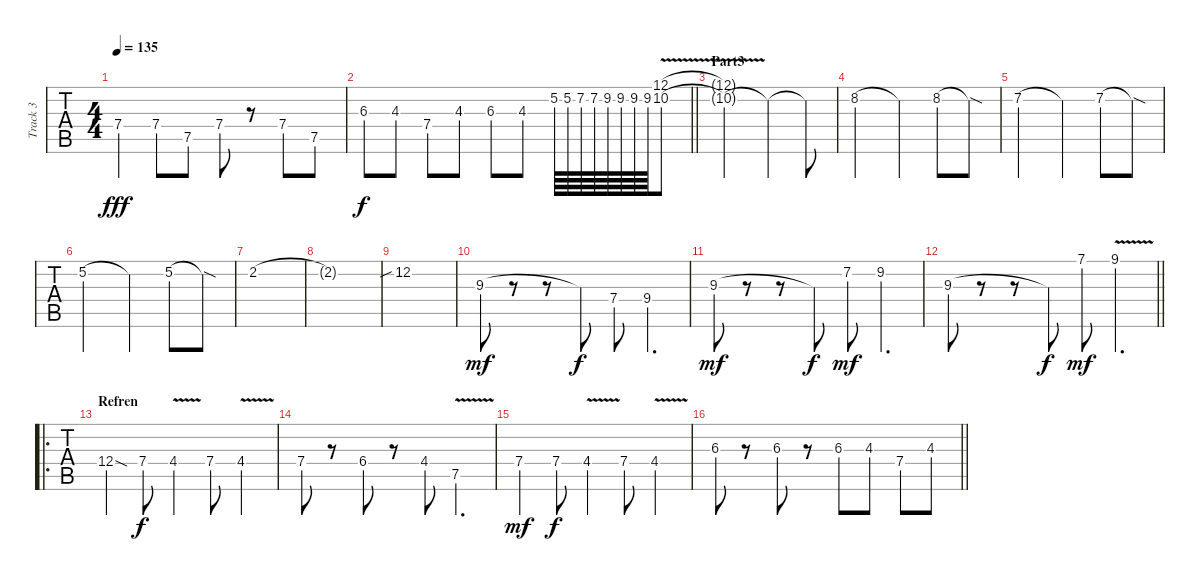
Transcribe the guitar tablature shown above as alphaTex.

\track ("Track 3" "Track 3") {instrument distortionguitar}
\staff {tabs}
\tuning (E4 B3 G3 D3 A2 E2) {hide}
\ts (4 4)
\tempo 135
\clef g2
\ks c
7.4.4{dy fff volume 13} 7.4.8 7.5.8 7.4.8 r.8 7.4.8 7.5.8 |
\barLineRight lightlight
6.3.8{dy f volume 11} 4.3.8 7.4.8 4.3.8 6.3.8 4.3.8 5.2.64 5.2.64 7.2.64 7.2.64 9.2.64 9.2.64 9.2.64 9.2.64 (12.1 10.2{v}).8 |
\section ("" "Part3")
(12.1{t} 10.2{t}).2 10.2{t}.4 10.2{t}.8 |
8.2.2 8.2{t}.4 8.2.8 8.2{sod t}.8 |
7.2.2 7.2{t}.4 7.2.8 7.2{sod t}.8 |
5.2.2 5.2{t}.4 5.2.8 5.2{sod t}.8 |
2.2.1 |
2.2{t}.1 |
12.2{sib}.1 |
9.3.8{dy mf} r.8 r.8 9.3{t}.8{dy f} 7.4.8 9.4.4{d} |
9.3.8{dy mf} r.8 r.8 9.3{t}.8{dy f} 7.2.8{dy mf} 9.2.4{d} |
\barLineRight lightlight
9.3.8 r.8 r.8 9.3{t}.8{dy f} 7.1.8{dy mf} 9.1{v}.4{d} |
\ro
\section ("" "Refren")
12.4{sod}.4 7.4.8{dy f} 4.4{v}.4 7.4.8 4.4{v}.4 |
7.4.8 r.8 6.4.8 r.8 4.4.8 7.5{v}.4{d} |
7.4.4{dy mf} 7.4.8{dy f} 4.4{v}.4 7.4.8 4.4{v}.4 |
\barLineRight lightlight
6.3.8 r.8 6.3.8 r.8 6.3.8 4.3.8 7.4.8 4.3.8
